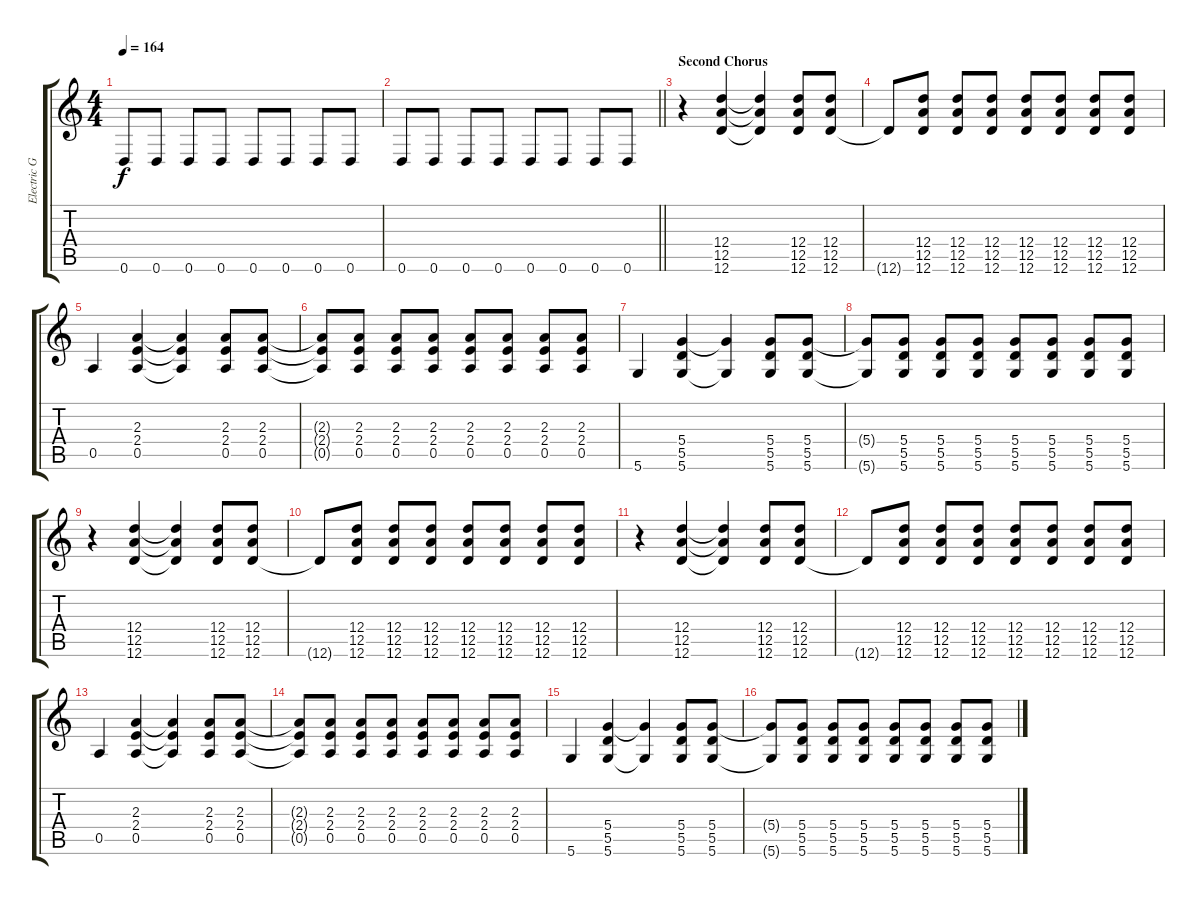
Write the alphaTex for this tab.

\track ("Electric Guitar" "Electric G") {instrument distortionguitar}
\staff {score tabs}
\tuning (E4 B3 G3 D3 A2 D2) {hide}
\ts (4 4)
\tempo 164
\clef g2
\ks c
0.6.8{dy f} 0.6.8 0.6.8 0.6.8 0.6.8 0.6.8 0.6.8 0.6.8 |
\barLineRight lightlight
0.6.8 0.6.8 0.6.8 0.6.8 0.6.8 0.6.8 0.6.8 0.6.8 |
\section ("" "Second Chorus")
r.4 (12.4 12.5 12.6).4{instrument distortionguitar} (12.4{t} 12.5{t} 12.6{t}).4 (12.4 12.5 12.6).8 (12.4 12.5 12.6).8 |
12.6{t}.8 (12.4 12.5 12.6).8 (12.4 12.5 12.6).8 (12.4 12.5 12.6).8 (12.4 12.5 12.6).8 (12.4 12.5 12.6).8 (12.4 12.5 12.6).8 (12.4 12.5 12.6).8 |
0.5.4 (2.3 2.4 0.5).4 (2.3{t} 2.4{t} 0.5{t}).4 (2.3 2.4 0.5).8 (2.3 2.4 0.5).8 |
(2.3{t} 2.4{t} 0.5{t}).8 (2.3 2.4 0.5).8 (2.3 2.4 0.5).8 (2.3 2.4 0.5).8 (2.3 2.4 0.5).8 (2.3 2.4 0.5).8 (2.3 2.4 0.5).8 (2.3 2.4 0.5).8 |
5.6.4 (5.4 5.5 5.6).4 (5.4{t} 5.6{t}).4 (5.4 5.5 5.6).8 (5.4 5.5 5.6).8 |
(5.4{t} 5.6{t}).8 (5.4 5.5 5.6).8 (5.4 5.5 5.6).8 (5.4 5.5 5.6).8 (5.4 5.5 5.6).8 (5.4 5.5 5.6).8 (5.4 5.5 5.6).8 (5.4 5.5 5.6).8 |
r.4 (12.4 12.5 12.6).4 (12.4{t} 12.5{t} 12.6{t}).4 (12.4 12.5 12.6).8 (12.4 12.5 12.6).8 |
12.6{t}.8 (12.4 12.5 12.6).8 (12.4 12.5 12.6).8 (12.4 12.5 12.6).8 (12.4 12.5 12.6).8 (12.4 12.5 12.6).8 (12.4 12.5 12.6).8 (12.4 12.5 12.6).8 |
r.4 (12.4 12.5 12.6).4 (12.4{t} 12.5{t} 12.6{t}).4 (12.4 12.5 12.6).8 (12.4 12.5 12.6).8 |
12.6{t}.8 (12.4 12.5 12.6).8 (12.4 12.5 12.6).8 (12.4 12.5 12.6).8 (12.4 12.5 12.6).8 (12.4 12.5 12.6).8 (12.4 12.5 12.6).8 (12.4 12.5 12.6).8 |
0.5.4 (2.3 2.4 0.5).4 (2.3{t} 2.4{t} 0.5{t}).4 (2.3 2.4 0.5).8 (2.3 2.4 0.5).8 |
(2.3{t} 2.4{t} 0.5{t}).8 (2.3 2.4 0.5).8 (2.3 2.4 0.5).8 (2.3 2.4 0.5).8 (2.3 2.4 0.5).8 (2.3 2.4 0.5).8 (2.3 2.4 0.5).8 (2.3 2.4 0.5).8 |
5.6.4 (5.4 5.5 5.6).4 (5.4{t} 5.6{t}).4 (5.4 5.5 5.6).8 (5.4 5.5 5.6).8 |
(5.4{t} 5.6{t}).8 (5.4 5.5 5.6).8 (5.4 5.5 5.6).8 (5.4 5.5 5.6).8 (5.4 5.5 5.6).8 (5.4 5.5 5.6).8 (5.4 5.5 5.6).8 (5.4 5.5 5.6).8
